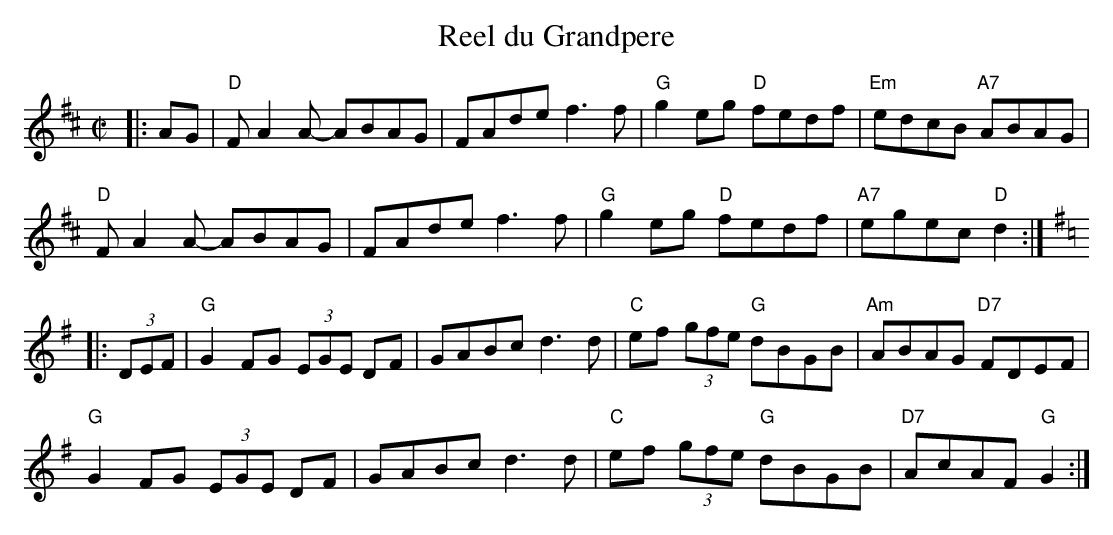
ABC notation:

X:1
T:Reel du Grandpere
L:1/8
M:C|
K:D
|:AG | "D"FA2A- ABAG | FAde f3f |"G"g2eg "D"fedf | "Em"edcB "A7"ABAG |
"D"FA2A- ABAG | FAde f3f | "G"g2eg "D"fedf | "A7"egec "D"d2 :|
K:G
|:(3DEF | "G"G2FG (3EGE DF | GABc d3d | "C"ef (3gfe  "G"dBGB | "Am"ABAG "D7"FDEF |
"G"G2FG (3EGE DF | GABc d3d | "C"ef (3gfe  "G"dBGB | "D7"AcAF "G"G2 :|
